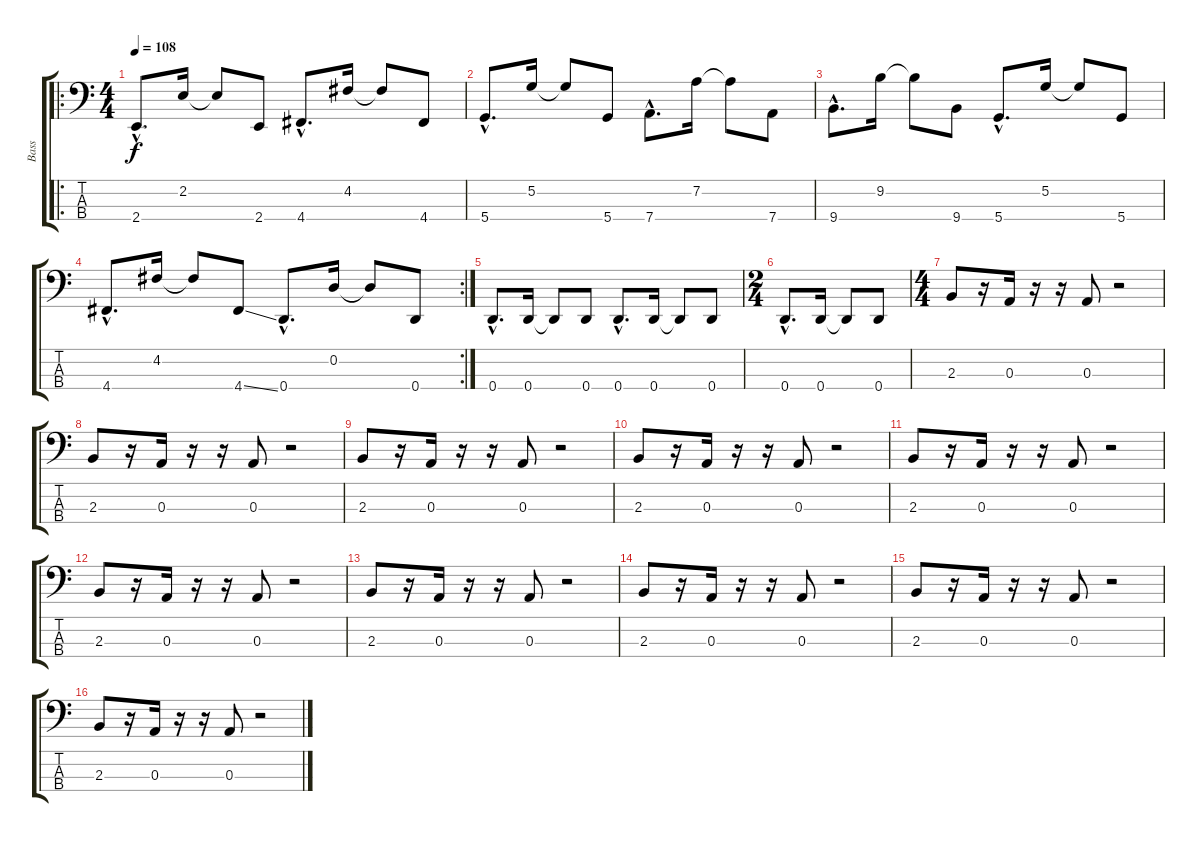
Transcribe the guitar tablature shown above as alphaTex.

\track ("Bass" "Bass") {instrument electricbassfinger}
\staff {score tabs}
\tuning (G2 D2 A1 D1) {hide}
\ro
\ts (4 4)
\tempo 108
\clef f4
\ks c
2.4{hac}.8{d dy f instrument electricbassfinger} 2.2.16 2.2{t}.8 2.4.8 4.4{hac}.8{d} 4.2.16 4.2{t}.8 4.4.8 |
5.4{hac}.8{d} 5.2.16 5.2{t}.8 5.4.8 7.4{hac}.8{d} 7.2.16 7.2{t}.8 7.4.8 |
9.4{hac}.8{d} 9.2.16 9.2{t}.8 9.4.8 5.4{hac}.8{d} 5.2.16 5.2{t}.8 5.4.8 |
\rc 2
4.4{hac}.8{d} 4.2.16 4.2{t}.8 4.4{ss}.8 0.4{hac}.8{d} 0.2.16 0.2{t}.8 0.4.8 |
0.4{hac}.8{d} 0.4.16 0.4{t}.8 0.4.8 0.4{hac}.8{d} 0.4.16 0.4{t}.8 0.4.8 |
\ts (2 4)
0.4{hac}.8{d} 0.4.16 0.4{t}.8 0.4.8 |
\ts (4 4)
2.3.8 r.16 0.3.16 r.16 r.16 0.3.8 r.2 |
2.3.8 r.16 0.3.16 r.16 r.16 0.3.8 r.2 |
2.3.8 r.16 0.3.16 r.16 r.16 0.3.8 r.2 |
2.3.8 r.16 0.3.16 r.16 r.16 0.3.8 r.2 |
2.3.8 r.16 0.3.16 r.16 r.16 0.3.8 r.2 |
2.3.8 r.16 0.3.16 r.16 r.16 0.3.8 r.2 |
2.3.8 r.16 0.3.16 r.16 r.16 0.3.8 r.2 |
2.3.8 r.16 0.3.16 r.16 r.16 0.3.8 r.2 |
2.3.8 r.16 0.3.16 r.16 r.16 0.3.8 r.2 |
2.3.8 r.16 0.3.16 r.16 r.16 0.3.8 r.2
